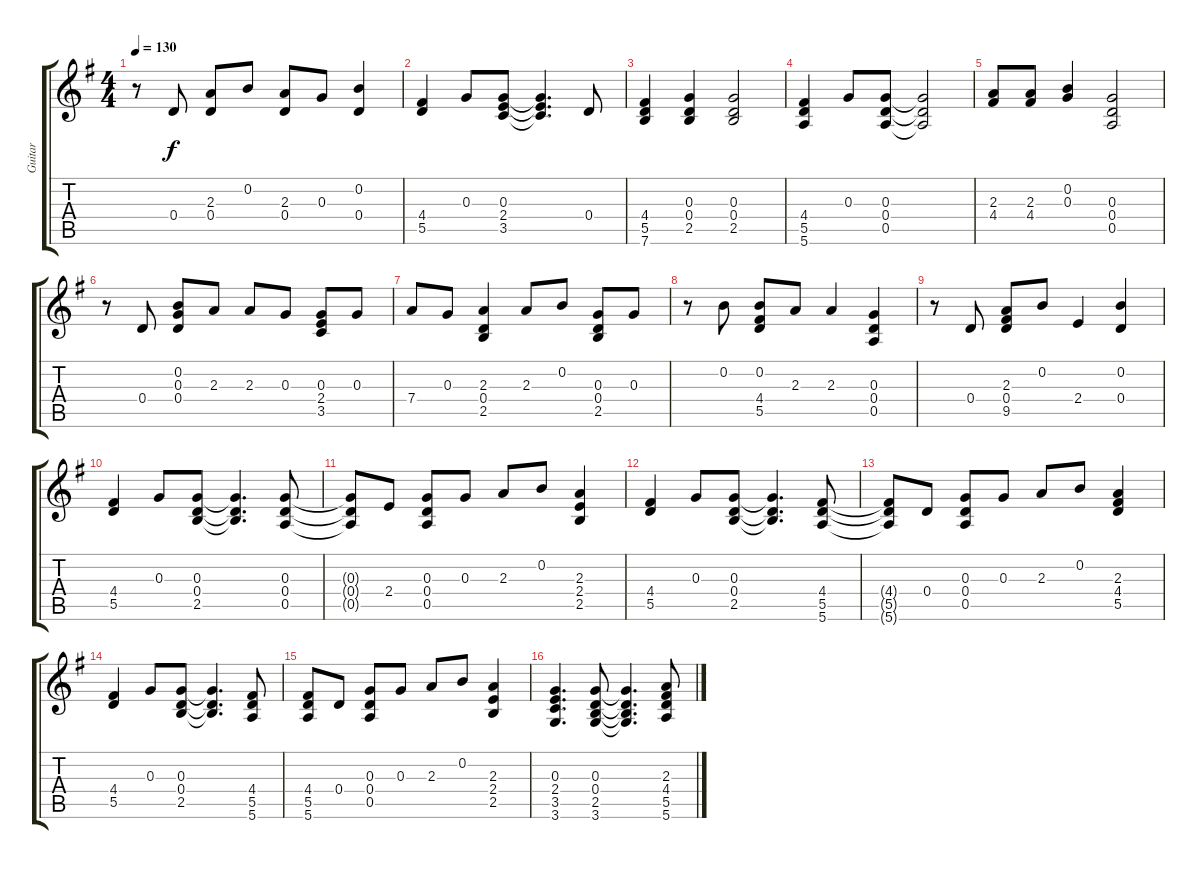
\track ("Guitar" "Guitar") {instrument acousticguitarsteel}
\staff {score tabs}
\tuning (E4 B3 G3 D3 A2 E2) {hide}
\ts (4 4)
\tempo 130
\clef g2
\ks g
r.8{dy f} 0.4.8 (2.3 0.4).8 0.2.8 (2.3 0.4).8 0.3.8 (0.2 0.4).4 |
(4.4 5.5).4 0.3.8 (0.3 2.4 3.5).8 (0.3{t} 2.4{t} 3.5{t}).4{d} 0.4.8 |
(4.4 5.5 7.6).4 (0.3 0.4 2.5).4 (0.3 0.4 2.5).2 |
(4.4 5.5 5.6).4 0.3.8 (0.3 0.4 0.5).8 (0.3{t} 0.4{t} 0.5{t}).2 |
(2.3 4.4).8 (2.3 4.4).8 (0.2 0.3).4 (0.3 0.4 0.5).2 |
r.8 0.4.8 (0.2 0.3 0.4).8 2.3.8 2.3.8 0.3.8 (0.3 2.4 3.5).8 0.3.8 |
7.4.8 0.3.8 (2.3 0.4 2.5).4 2.3.8 0.2.8 (0.3 0.4 2.5).8 0.3.8 |
r.8 0.2.8 (0.2 4.4 5.5).8 2.3.8 2.3.4 (0.3 0.4 0.5).4 |
r.8 0.4.8 (2.3 0.4 9.5).8 0.2.8 2.4.4 (0.2 0.4).4 |
(4.4 5.5).4 0.3.8 (0.3 0.4 2.5).8 (0.3{t} 0.4{t} 2.5{t}).4{d} (0.3 0.4 0.5).8 |
(0.3{t} 0.4{t} 0.5{t}).8 2.4.8 (0.3 0.4 0.5).8 0.3.8 2.3.8 0.2.8 (2.3 2.4 2.5).4 |
(4.4 5.5).4 0.3.8 (0.3 0.4 2.5).8 (0.3{t} 0.4{t} 2.5{t}).4{d} (4.4 5.5 5.6).8 |
(4.4{t} 5.5{t} 5.6{t}).8 0.4.8 (0.3 0.4 0.5).8 0.3.8 2.3.8 0.2.8 (2.3 4.4 5.5).4 |
(4.4 5.5).4 0.3.8 (0.3 0.4 2.5).8 (0.3{t} 0.4{t} 2.5{t}).4{d} (4.4 5.5 5.6).8 |
(4.4 5.5 5.6).8 0.4.8 (0.3 0.4 0.5).8 0.3.8 2.3.8 0.2.8 (2.3 2.4 2.5).4 |
(0.3 2.4 3.5 3.6).4{d} (0.3 0.4 2.5 3.6).8 (0.3{t} 0.4{t} 2.5{t} 3.6{t}).4{d} (2.3 4.4 5.5 5.6).8
